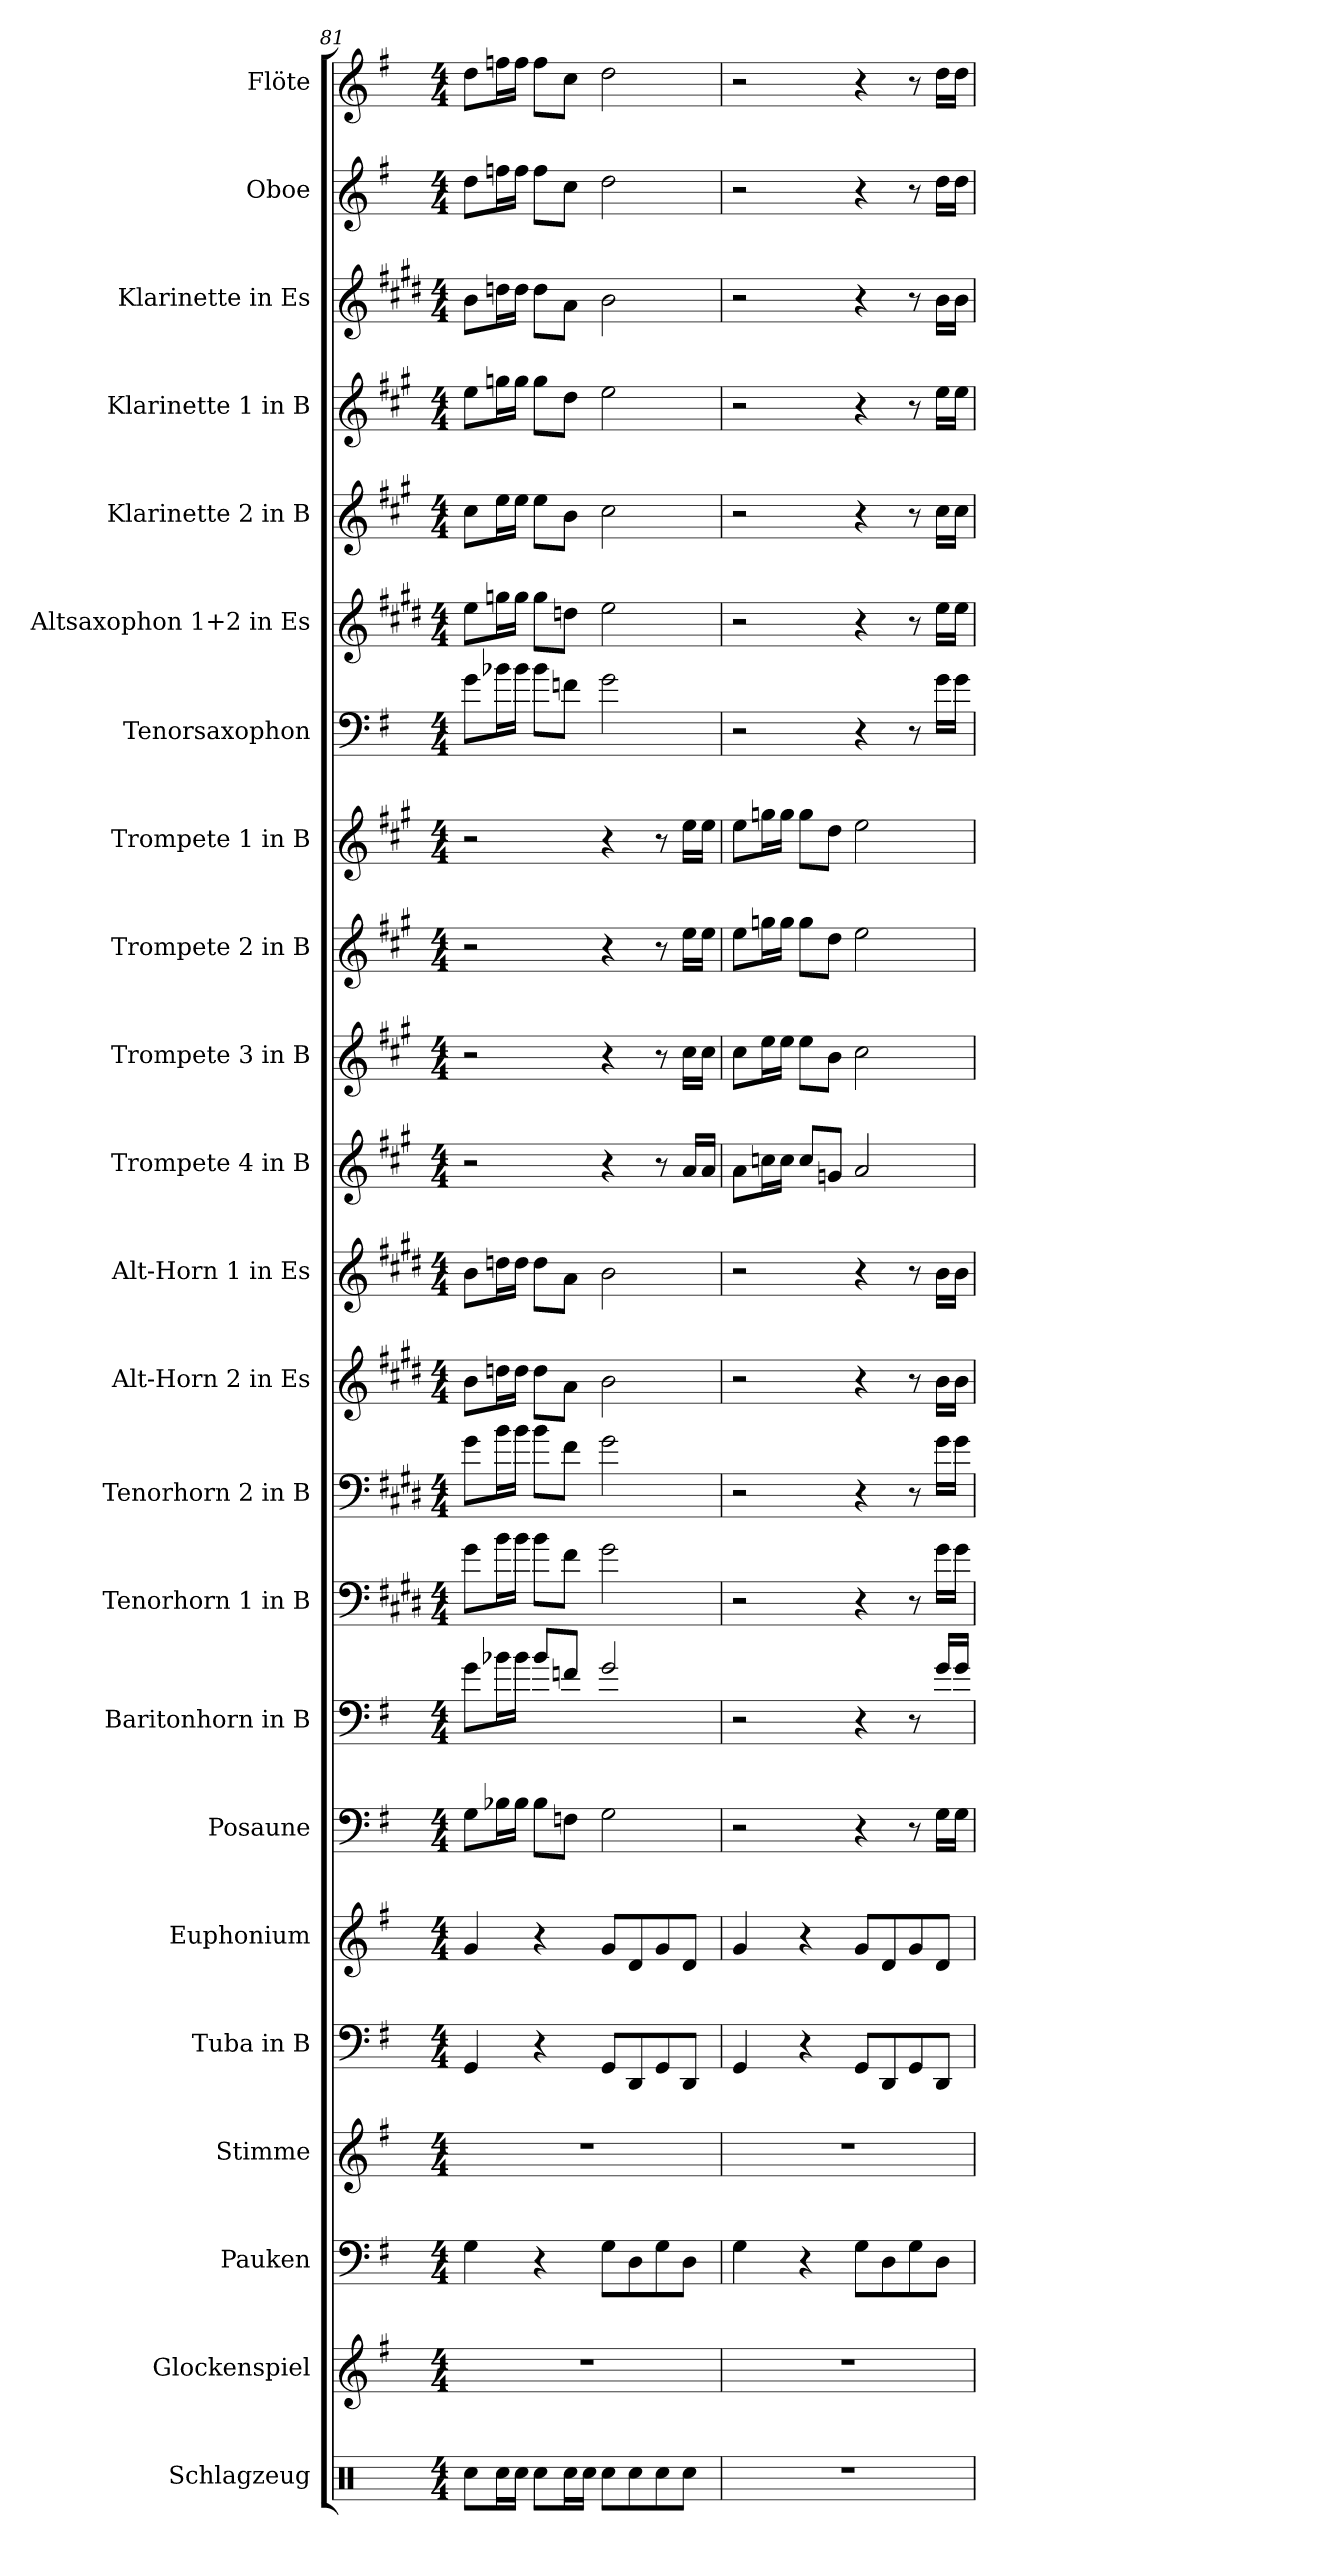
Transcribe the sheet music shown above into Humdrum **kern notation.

**kern	**kern	**kern	**kern	**kern	**kern	**kern	**kern	**kern	**kern	**kern	**kern	**kern	**kern	**kern	**kern	**kern	**kern	**kern	**kern	**kern	**kern	**kern
*part23	*part22	*part21	*part20	*part19	*part18	*part17	*part16	*part15	*part14	*part13	*part12	*part11	*part10	*part9	*part8	*part7	*part6	*part5	*part4	*part3	*part2	*part1
*staff23	*staff22	*staff21	*staff20	*staff19	*staff18	*staff17	*staff16	*staff15	*staff14	*staff13	*staff12	*staff11	*staff10	*staff9	*staff8	*staff7	*staff6	*staff5	*staff4	*staff3	*staff2	*staff1
*I"Schlagzeug	*I"Glockenspiel	*I"Pauken	*I"Stimme	*I"Tuba in B	*I"Euphonium	*I"Posaune	*I"Baritonhorn in B	*I"Tenorhorn  1 in B	*I"Tenorhorn 2 in B	*I"Alt-Horn 2 in Es	*I"Alt-Horn 1 in Es	*I"Trompete 4 in B	*I"Trompete 3 in B	*I"Trompete 2  in B	*I"Trompete 1 in B	*I"Tenorsaxophon	*I"Altsaxophon 1+2 in Es	*I"Klarinette 2  in B	*I"Klarinette 1 in B	*I"Klarinette in Es	*I"Oboe	*I"Flöte
*clefX	*clefG2	*clefF4	*clefG2	*clefF4	*clefG2	*clefF4	*clefF4	*clefF4	*clefF4	*clefG2	*clefG2	*clefG2	*clefG2	*clefG2	*clefG2	*clefF4	*clefG2	*clefG2	*clefG2	*clefG2	*clefG2	*clefG2
*	*ITrd-14c-24	*	*	*	*ITrd8c14	*	*ITrd8c14	*ITrd5c9	*ITrd5c9	*ITrd5c9	*ITrd5c9	*ITrd1c2	*ITrd1c2	*ITrd1c2	*ITrd1c2	*ITrd8c14	*ITrd5c9	*ITrd1c2	*ITrd1c2	*ITrd-2c-3	*	*
*k[]	*k[f#]	*k[f#]	*k[f#]	*k[f#]	*k[f#]	*k[f#]	*k[f#]	*k[f#]	*k[f#]	*k[f#]	*k[f#]	*k[f#]	*k[f#]	*k[f#]	*k[f#]	*k[f#]	*k[f#]	*k[f#]	*k[f#]	*k[f#]	*k[f#]	*k[f#]
*C:	*G:	*G:	*G:	*G:	*G:	*G:	*G:	*G:	*G:	*G:	*G:	*G:	*G:	*G:	*G:	*G:	*G:	*G:	*G:	*G:	*G:	*G:
*M4/4	*M4/4	*M4/4	*M4/4	*M4/4	*M4/4	*M4/4	*M4/4	*M4/4	*M4/4	*M4/4	*M4/4	*M4/4	*M4/4	*M4/4	*M4/4	*M4/4	*M4/4	*M4/4	*M4/4	*M4/4	*M4/4	*M4/4
=81	=81	=81	=81	=81	=81	=81	=81	=81	=81	=81	=81	=81	=81	=81	=81	=81	=81	=81	=81	=81	=81	=81
8Rcci\L	1r	4Gi\	1r	4GGi/	4Gi/	8Gi\L	8Gi\L	8Bi\L	8Bi\L	8di\L	8di\L	2r	2r	2r	2r	8Gi\L	8gi\L	8bi\L	8ddi\L	8ddi\L	8ddi\L	8ddi\L
16Rcci\L	.	.	.	.	.	16B-Xi\L	16B-Xi\L	16di\L	16di\L	16fni\L	16fni\L	.	.	.	.	16B-Xi\L	16b-Xi\L	16ddi\L	16ffni\L	16ffni\L	16ffni\L	16ffni\L
16Rcci\JJ	.	.	.	.	.	16B-i\JJ	16B-i\JJ	16di\JJ	16di\JJ	16fi\JJ	16fi\JJ	.	.	.	.	16B-i\JJ	16b-i\JJ	16ddi\JJ	16ffi\JJ	16ffi\JJ	16ffi\JJ	16ffi\JJ
8Rcci\L	.	4r	.	4r	4r	8B-i\L	8B-i/L	8di\L	8di\L	8fi\L	8fi\L	.	.	.	.	8B-i\L	8b-i\L	8ddi\L	8ffi\L	8ffi\L	8ffi\L	8ffi\L
16Rcci\L	.	.	.	.	.	8Fni\J	8Fni/J	8Ai\J	8Ai\J	8ci\J	8ci\J	.	.	.	.	8Fni\J	8fni\J	8ai\J	8cci\J	8cci\J	8cci\J	8cci\J
16Rcci\JJ	.	.	.	.	.	.	.	.	.	.	.	.	.	.	.	.	.	.	.	.	.	.
8Rcci\L	.	8Gi\L	.	8GGi/L	8Gi/L	2Gi\	2Gi/	2Bi\	2Bi\	2di\	2di\	4r	4r	4r	4r	2Gi\	2gi\	2bi\	2ddi\	2ddi\	2ddi\	2ddi\
8Rcci\	.	8Di\	.	8DDi/	8Di/	.	.	.	.	.	.	.	.	.	.	.	.	.	.	.	.	.
8Rcci\	.	8Gi\	.	8GGi/	8Gi/	.	.	.	.	.	.	8r	8r	8r	8r	.	.	.	.	.	.	.
8Rcci\J	.	8Di\J	.	8DDi/J	8Di/J	.	.	.	.	.	.	16gi/LL	16bi\LL	16ddi\LL	16ddi\LL	.	.	.	.	.	.	.
.	.	.	.	.	.	.	.	.	.	.	.	16gi/JJ	16bi\JJ	16ddi\JJ	16ddi\JJ	.	.	.	.	.	.	.
=82	=82	=82	=82	=82	=82	=82	=82	=82	=82	=82	=82	=82	=82	=82	=82	=82	=82	=82	=82	=82	=82	=82
1r	1r	4Gi\	1r	4GGi/	4Gi/	2r	2r	2r	2r	2r	2r	8gi\L	8bi\L	8ddi\L	8ddi\L	2r	2r	2r	2r	2r	2r	2r
.	.	.	.	.	.	.	.	.	.	.	.	16b-Xi\L	16ddi\L	16ffni\L	16ffni\L	.	.	.	.	.	.	.
.	.	.	.	.	.	.	.	.	.	.	.	16b-i\JJ	16ddi\JJ	16ffi\JJ	16ffi\JJ	.	.	.	.	.	.	.
.	.	4r	.	4r	4r	.	.	.	.	.	.	8b-i/L	8ddi\L	8ffi\L	8ffi\L	.	.	.	.	.	.	.
.	.	.	.	.	.	.	.	.	.	.	.	8fni/J	8ai\J	8cci\J	8cci\J	.	.	.	.	.	.	.
.	.	8Gi\L	.	8GGi/L	8Gi/L	4r	4r	4r	4r	4r	4r	2gi/	2bi\	2ddi\	2ddi\	4r	4r	4r	4r	4r	4r	4r
.	.	8Di\	.	8DDi/	8Di/	.	.	.	.	.	.	.	.	.	.	.	.	.	.	.	.	.
.	.	8Gi\	.	8GGi/	8Gi/	8r	8r	8r	8r	8r	8r	.	.	.	.	8r	8r	8r	8r	8r	8r	8r
.	.	8Di\J	.	8DDi/J	8Di/J	16Gi\LL	16Gi/LL	16Bi\LL	16Bi\LL	16di\LL	16di\LL	.	.	.	.	16Gi\LL	16gi\LL	16bi\LL	16ddi\LL	16ddi\LL	16ddi\LL	16ddi\LL
.	.	.	.	.	.	16Gi\JJ	16Gi/JJ	16Bi\JJ	16Bi\JJ	16di\JJ	16di\JJ	.	.	.	.	16Gi\JJ	16gi\JJ	16bi\JJ	16ddi\JJ	16ddi\JJ	16ddi\JJ	16ddi\JJ
=	=	=	=	=	=	=	=	=	=	=	=	=	=	=	=	=	=	=	=	=	=	=
*-	*-	*-	*-	*-	*-	*-	*-	*-	*-	*-	*-	*-	*-	*-	*-	*-	*-	*-	*-	*-	*-	*-
